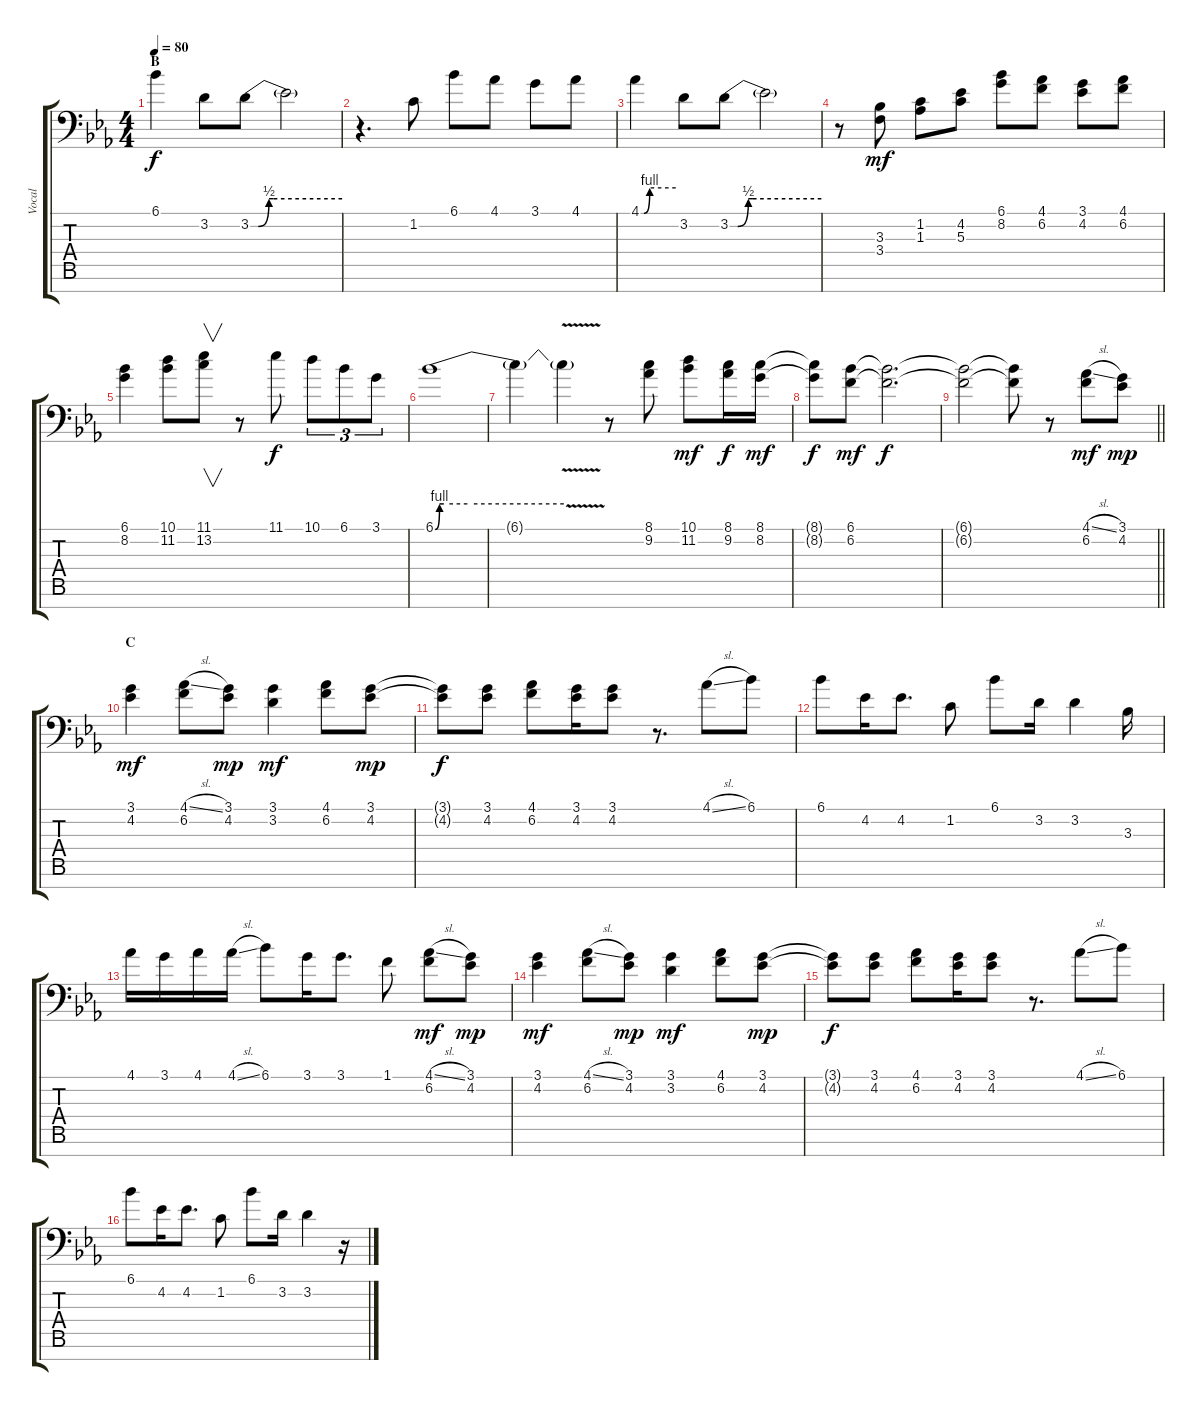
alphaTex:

\track ("Vocal" "Vocal") {instrument voiceoohs}
\staff {score tabs}
\tuning (E4 B3 G3 D3 A2 E2 C-1) {hide}
\ts (4 4)
\section ("" "B")
\tempo 80
\clef f4
\ks eb
6.1.4{dy f} 3.2.8 3.2{be (custom 0 0 5 0 12 2 15 2 60 2)}.8 3.2{t}.2 |
r.4{d} 1.2.8 6.1.8 4.1.8 3.1.8 4.1.8 |
4.1{be (custom 0 0 2 0 5 0 15 4 60 4)}.4 3.2.8 3.2{be (custom 0 0 5 0 12 2 15 2 60 2)}.8 3.2{t}.2 |
r.8 (3.3 3.4).8{dy mf} (1.2 1.3).8 (4.2 5.3).8 (6.1 8.2).8 (4.1 6.2).8 (3.1 4.2).8 (4.1 6.2).8 |
(6.1 8.2).4 (10.1 11.2).8 (11.1 13.2).8{v} r.8 11.1.8{dy f} 10.1.8{tu (3 2)} 6.1.8{tu (3 2)} 3.1.8{tu (3 2)} |
6.1{be (custom 0 0 2 4 4 4 15 4 60 4)}.1 |
6.1{t}.4 6.1{v t}.4 r.8 (8.1 9.2).8 (10.1 11.2).8{dy mf} (8.1 9.2).16{dy f} (8.1 8.2).16{dy mf} |
(8.1{t} 8.2{t}).8{dy f} (6.1 6.2).8{dy mf} (6.1{t} 6.2{t}).2{d dy f} |
\barLineRight lightlight
(6.1{t} 6.2{t}).2 (6.1{t} 6.2{t}).8 r.8 (4.1{sl} 6.2).8{dy mf} (3.1 4.2).8{dy mp} |
\section ("" "C")
(3.1 4.2).4{dy mf} (4.1{sl} 6.2).8 (3.1 4.2).8{dy mp} (3.1 3.2).4{dy mf} (4.1 6.2).8 (3.1 4.2).8{dy mp} |
(3.1{t} 4.2{t}).8{dy f} (3.1 4.2).8 (4.1 6.2).8 (3.1 4.2).16 (3.1 4.2).8 r.8{d} 4.1{sl}.8 6.1.8 |
6.1.8 4.2.16 4.2.8{d} 1.2.8 6.1.8 3.2.16 3.2.4 3.3.16 |
4.1.16 3.1.16 4.1.16 4.1{sl}.16 6.1.8 3.1.16 3.1.8{d} 1.1.8 (4.1{sl} 6.2).8{dy mf} (3.1 4.2).8{dy mp} |
(3.1 4.2).4{dy mf} (4.1{sl} 6.2).8 (3.1 4.2).8{dy mp} (3.1 3.2).4{dy mf} (4.1 6.2).8 (3.1 4.2).8{dy mp} |
(3.1{t} 4.2{t}).8{dy f} (3.1 4.2).8 (4.1 6.2).8 (3.1 4.2).16 (3.1 4.2).8 r.8{d} 4.1{sl}.8 6.1.8 |
6.1.8 4.2.16 4.2.8{d} 1.2.8 6.1.8 3.2.16 3.2.4 r.16
